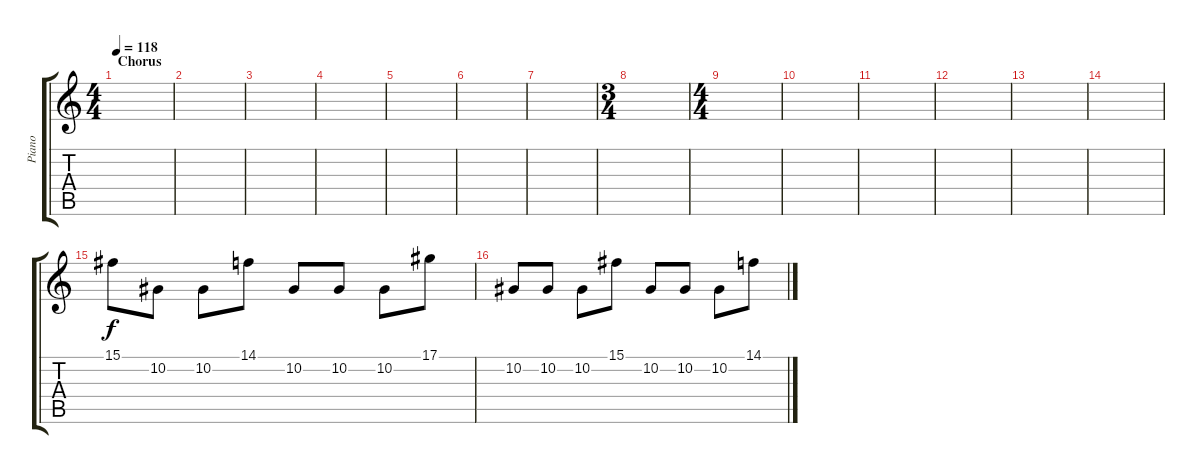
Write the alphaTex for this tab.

\track ("Piano" "Piano") {instrument acousticgrandpiano}
\staff {score tabs}
\tuning (Eb4 Bb3 Gb3 Db3 Ab2 Eb2) {hide}
\ts (4 4)
\section ("" "Chorus")
\tempo 118
\clef g2
\ks c
|
|
|
|
|
|
|
\ts (3 4)
|
\ts (4 4)
|
|
|
|
|
|
15.1.8 10.2.8 10.2.8 14.1.8 10.2.8 10.2.8 10.2.8 17.1.8 |
10.2.8 10.2.8 10.2.8 15.1.8 10.2.8 10.2.8 10.2.8 14.1.8
